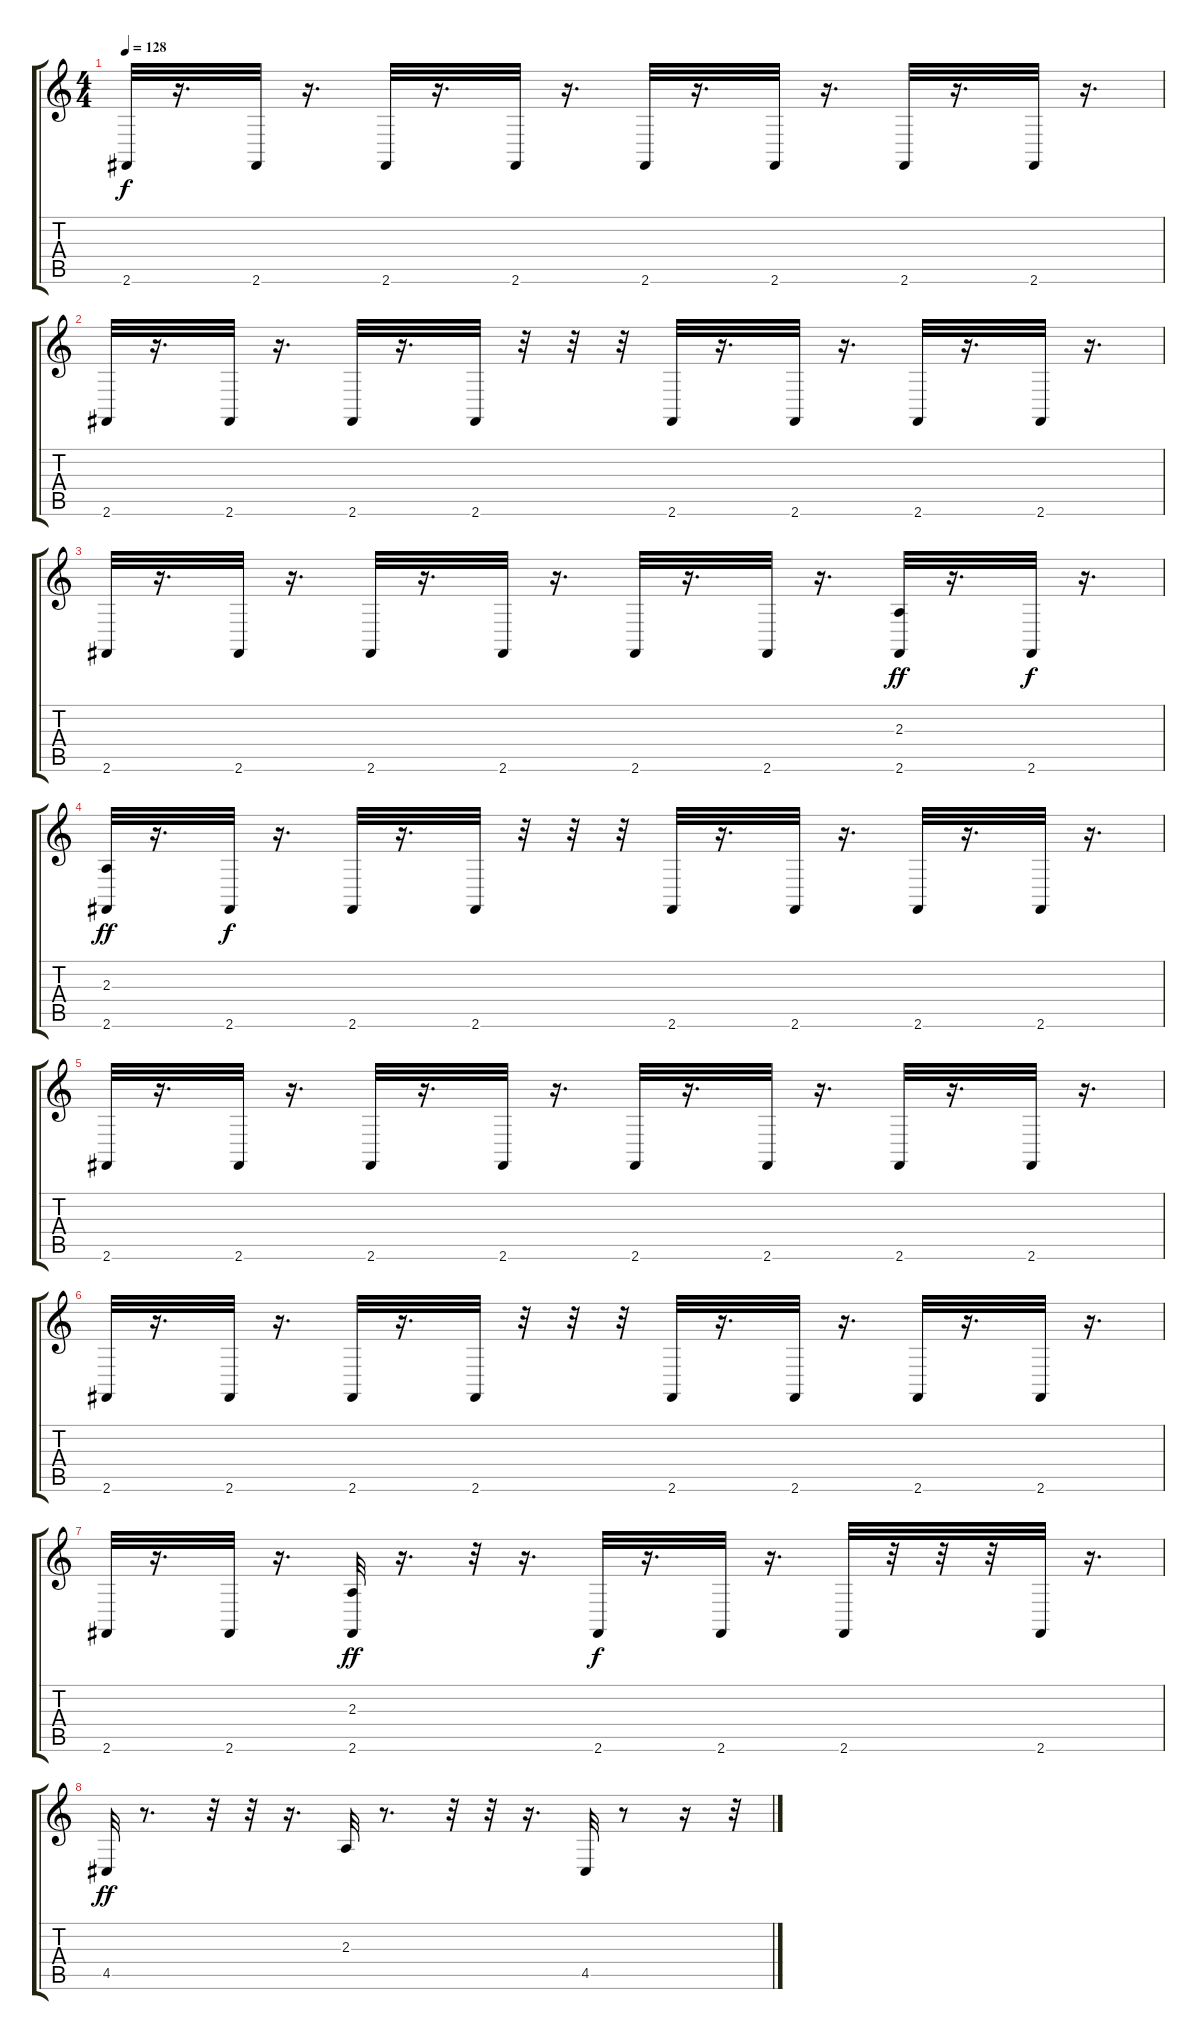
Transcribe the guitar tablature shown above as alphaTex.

\track "" {instrument acousticgrandpiano}
\staff {score tabs}
\tuning (E4 B3 G3 D3 A2 E2) {hide}
\ts (4 4)
\tempo 128
\clef g2
\ks c
2.6.32{dy f} r.16{d} 2.6.32 r.16{d} 2.6.32 r.16{d} 2.6.32 r.16{d} 2.6.32 r.16{d} 2.6.32 r.16{d} 2.6.32 r.16{d} 2.6.32 r.16{d} |
2.6.32 r.16{d} 2.6.32 r.16{d} 2.6.32 r.16{d} 2.6.32 r.32 r.32 r.32 2.6.32 r.16{d} 2.6.32 r.16{d} 2.6.32 r.16{d} 2.6.32 r.16{d} |
2.6.32 r.16{d} 2.6.32 r.16{d} 2.6.32 r.16{d} 2.6.32 r.16{d} 2.6.32 r.16{d} 2.6.32 r.16{d} (2.3 2.6).32{dy ff} r.16{d} 2.6.32{dy f} r.16{d} |
(2.3 2.6).32{dy ff} r.16{d} 2.6.32{dy f} r.16{d} 2.6.32 r.16{d} 2.6.32 r.32 r.32 r.32 2.6.32 r.16{d} 2.6.32 r.16{d} 2.6.32 r.16{d} 2.6.32 r.16{d} |
2.6.32 r.16{d} 2.6.32 r.16{d} 2.6.32 r.16{d} 2.6.32 r.16{d} 2.6.32 r.16{d} 2.6.32 r.16{d} 2.6.32 r.16{d} 2.6.32 r.16{d} |
2.6.32 r.16{d} 2.6.32 r.16{d} 2.6.32 r.16{d} 2.6.32 r.32 r.32 r.32 2.6.32 r.16{d} 2.6.32 r.16{d} 2.6.32 r.16{d} 2.6.32 r.16{d} |
2.6.32 r.16{d} 2.6.32 r.16{d} (2.3 2.6).32{dy ff} r.16{d} r.32 r.16{d} 2.6.32{dy f} r.16{d} 2.6.32 r.16{d} 2.6.32 r.32 r.32 r.32 2.6.32 r.16{d} |
4.5.32{dy ff} r.8{d} r.32 r.32 r.16{d} 2.3.32 r.8{d} r.32 r.32 r.16{d} 4.5.32 r.8 r.16 r.32
